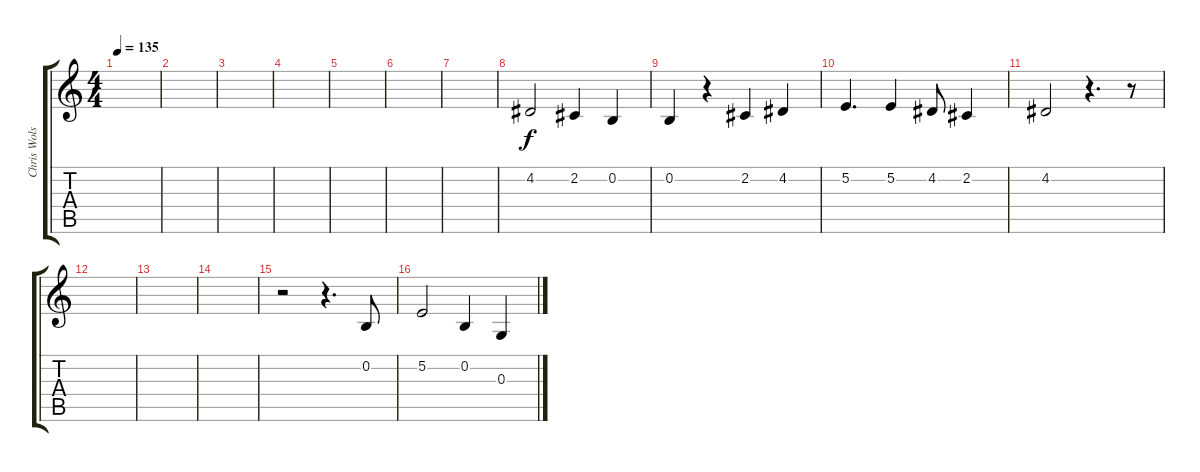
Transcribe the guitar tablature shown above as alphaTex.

\track ("Chris Wolstenholme (Backing Vocals)" "Chris Wols") {instrument sopranosax}
\staff {score tabs}
\tuning (E4 B3 G3 D3 A2 E2) {hide}
\ts (4 4)
\tempo 135
\clef g2
\ks c
|
|
|
|
|
|
|
4.2.2 2.2.4 0.2.4 |
0.2.4 r.4 2.2.4 4.2.4 |
5.2.4{d} 5.2.4 4.2.8 2.2.4 |
4.2.2 r.4{d} r.8 |
|
|
|
r.2 r.4{d} 0.2.8 |
5.2.2 0.2.4 0.3.4
